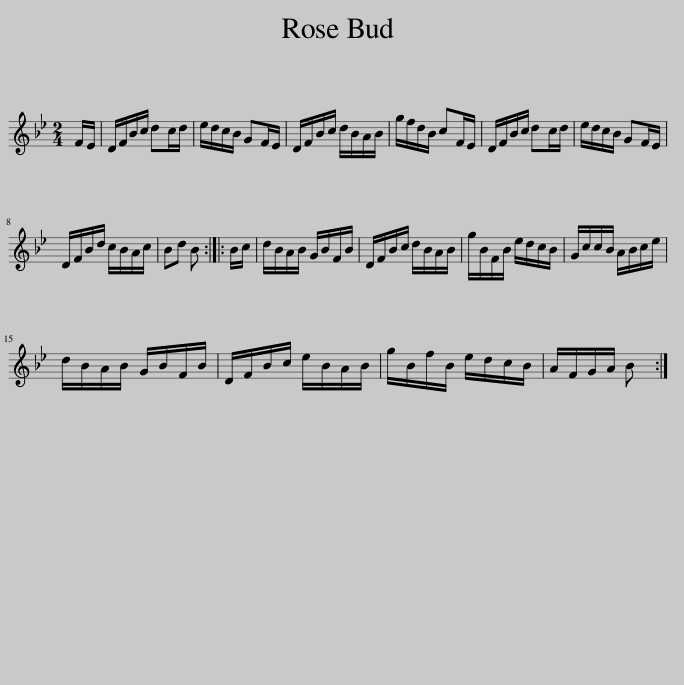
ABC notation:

X:1
L:1/8
M:2/4
I:linebreak $
K:Bb
V:1 treble
V:1
 F/E/ | D/F/B/c/ dc/d/ | e/d/c/B/ GF/E/ | D/F/B/c/ d/B/A/B/ | g/f/d/B/ cF/E/ | %5
 D/F/B/c/ dc/d/ | e/d/c/B/ GF/E/ |$ D/F/B/d/ c/B/A/c/ | Bd B :: B/c/ | %10
 d/B/A/B/ G/B/F/B/ | D/F/B/c/ d/B/A/B/ | g/B/F/B/ e/d/c/B/ | G/c/c/B/ A/B/c/e/ |$ d/B/A/B/ G/B/F/B/ | %15
 D/F/B/c/ e/B/A/B/ | g/B/f/B/ e/d/c/B/ | A/F/G/A/ B :| %18
